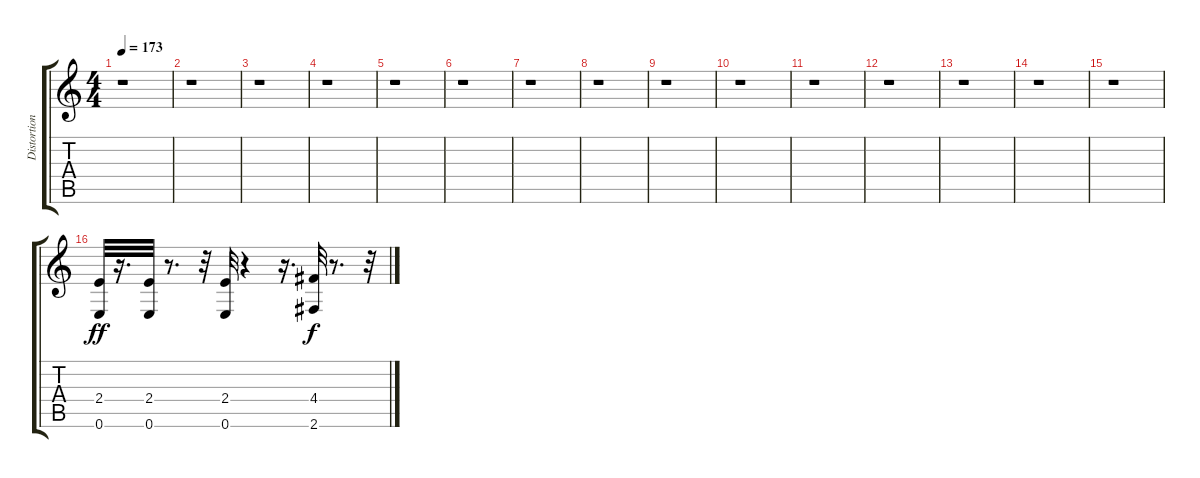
\track ("Distortion" "Distortion") {instrument distortionguitar}
\staff {score tabs}
\tuning (E4 B3 G3 D3 A2 E2) {hide}
\ts (4 4)
\tempo 173
\clef g2
\ks c
r.1{dy ff} |
r.1 |
r.1 |
r.1 |
r.1 |
r.1 |
r.1 |
r.1 |
r.1 |
r.1 |
r.1 |
r.1 |
r.1 |
r.1 |
r.1 |
(2.4 0.6).32 r.16{d} (2.4 0.6).32 r.8{d} r.32 (2.4 0.6).32 r.4 r.16{d} (4.4 2.6).32{dy f} r.8{d} r.32
